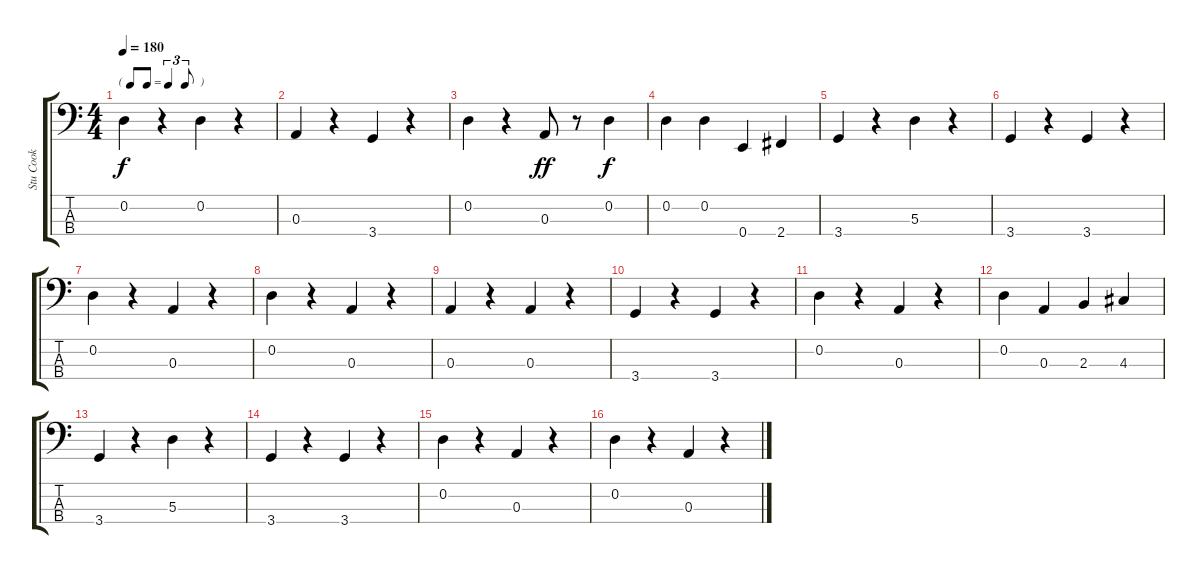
\track ("Stu Cook" "Stu Cook") {instrument electricbasspick}
\staff {score tabs}
\tuning (G2 D2 A1 E1) {hide}
\ts (4 4)
\tf triplet8th
\tempo 180
\clef f4
\ks c
0.2.4{dy f} r.4 0.2.4 r.4 |
0.3.4 r.4 3.4.4 r.4 |
0.2.4 r.4 0.3.8{dy ff} r.8 0.2.4{dy f} |
0.2.4 0.2.4 0.4.4 2.4.4 |
3.4.4 r.4 5.3.4 r.4 |
3.4.4 r.4 3.4.4 r.4 |
0.2.4 r.4 0.3.4 r.4 |
0.2.4 r.4 0.3.4 r.4 |
0.3.4 r.4 0.3.4 r.4 |
3.4.4 r.4 3.4.4 r.4 |
0.2.4 r.4 0.3.4 r.4 |
0.2.4 0.3.4 2.3.4 4.3.4 |
3.4.4 r.4 5.3.4 r.4 |
3.4.4 r.4 3.4.4 r.4 |
0.2.4 r.4 0.3.4 r.4 |
0.2.4 r.4 0.3.4 r.4
